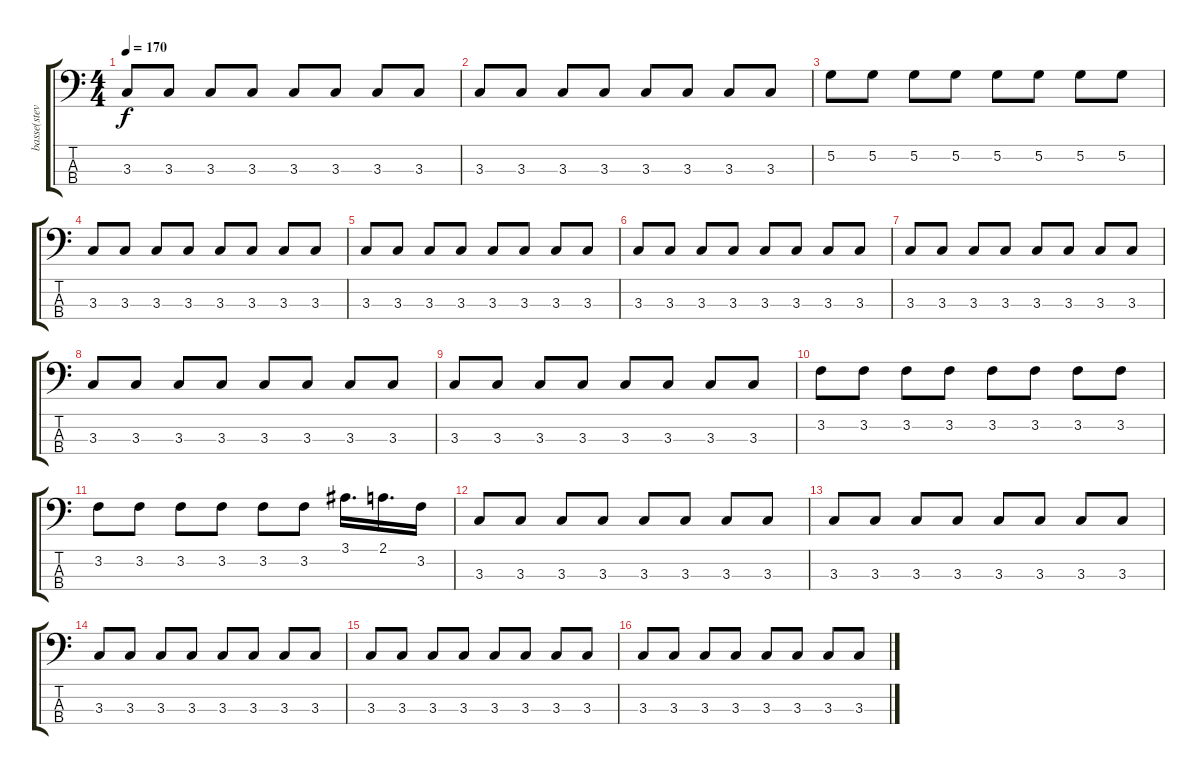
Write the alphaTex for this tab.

\track ("basse(steve)" "basse(stev") {instrument electricbasspick}
\staff {score tabs}
\tuning (G2 D2 A1 E1) {hide}
\ts (4 4)
\tempo 170
\clef f4
\ks c
3.3.8{dy f} 3.3.8 3.3.8 3.3.8 3.3.8 3.3.8 3.3.8 3.3.8 |
3.3.8 3.3.8 3.3.8 3.3.8 3.3.8 3.3.8 3.3.8 3.3.8 |
5.2.8 5.2.8 5.2.8 5.2.8 5.2.8 5.2.8 5.2.8 5.2.8 |
3.3.8 3.3.8 3.3.8 3.3.8 3.3.8 3.3.8 3.3.8 3.3.8 |
3.3.8 3.3.8 3.3.8 3.3.8 3.3.8 3.3.8 3.3.8 3.3.8 |
3.3.8 3.3.8 3.3.8 3.3.8 3.3.8 3.3.8 3.3.8 3.3.8 |
3.3.8 3.3.8 3.3.8 3.3.8 3.3.8 3.3.8 3.3.8 3.3.8 |
3.3.8 3.3.8 3.3.8 3.3.8 3.3.8 3.3.8 3.3.8 3.3.8 |
3.3.8 3.3.8 3.3.8 3.3.8 3.3.8 3.3.8 3.3.8 3.3.8 |
3.2.8 3.2.8 3.2.8 3.2.8 3.2.8 3.2.8 3.2.8 3.2.8 |
3.2.8 3.2.8 3.2.8 3.2.8 3.2.8 3.2.8 3.1.16{d} 2.1.16{d} 3.2.16 |
3.3.8 3.3.8 3.3.8 3.3.8 3.3.8 3.3.8 3.3.8 3.3.8 |
3.3.8 3.3.8 3.3.8 3.3.8 3.3.8 3.3.8 3.3.8 3.3.8 |
3.3.8 3.3.8 3.3.8 3.3.8 3.3.8 3.3.8 3.3.8 3.3.8 |
3.3.8 3.3.8 3.3.8 3.3.8 3.3.8 3.3.8 3.3.8 3.3.8 |
3.3.8 3.3.8 3.3.8 3.3.8 3.3.8 3.3.8 3.3.8 3.3.8
